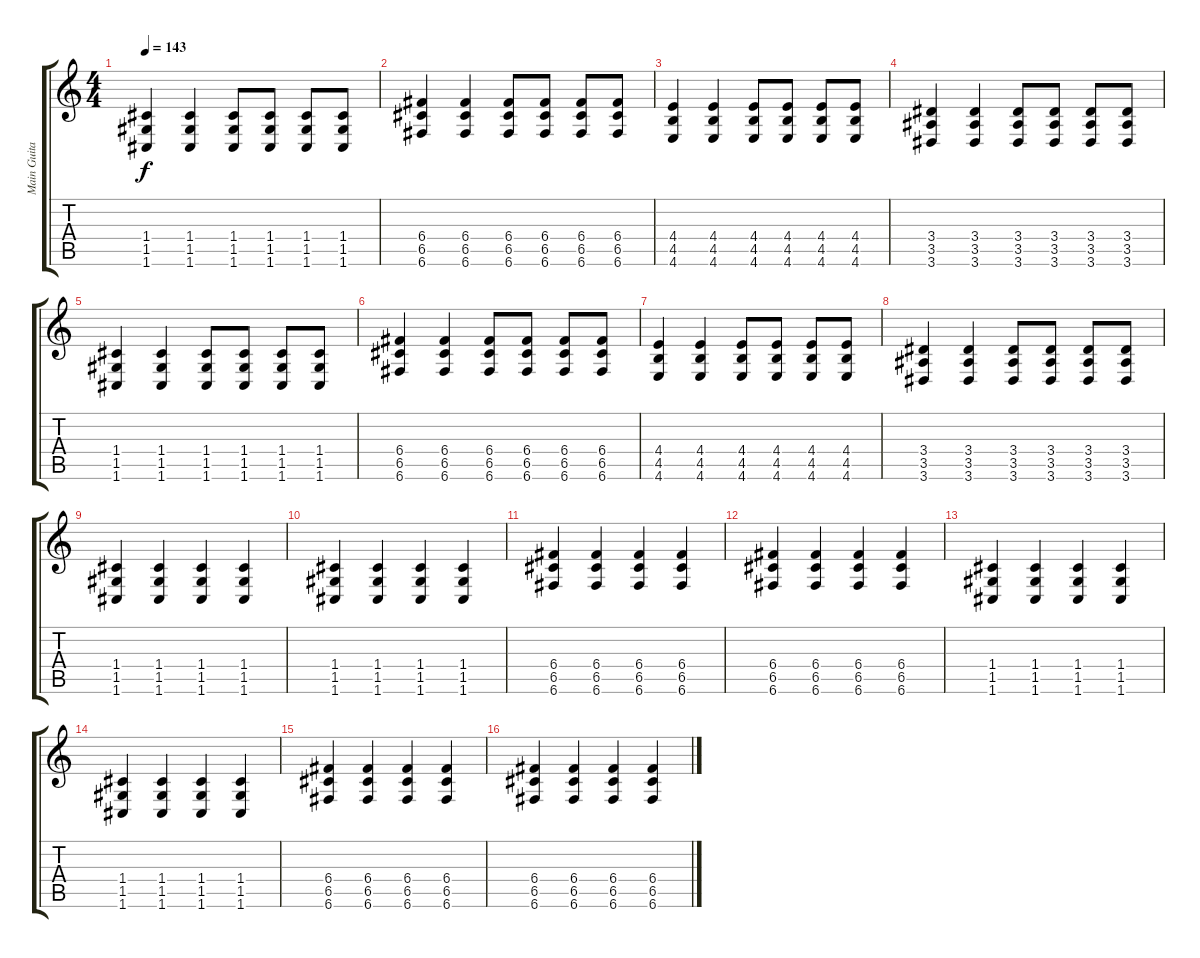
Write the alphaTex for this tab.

\track ("Main Guitar" "Main Guita") {instrument overdrivenguitar}
\staff {score tabs}
\tuning (D4 A3 F3 C3 G2 C2) {hide}
\ts (4 4)
\tempo 143
\clef g2
\ks c
(1.4 1.5 1.6).4{dy f} (1.4 1.5 1.6).4 (1.4 1.5 1.6).8 (1.4 1.5 1.6).8 (1.4 1.5 1.6).8 (1.4 1.5 1.6).8 |
(6.4 6.5 6.6).4 (6.4 6.5 6.6).4 (6.4 6.5 6.6).8 (6.4 6.5 6.6).8 (6.4 6.5 6.6).8 (6.4 6.5 6.6).8 |
(4.4 4.5 4.6).4 (4.4 4.5 4.6).4 (4.4 4.5 4.6).8 (4.4 4.5 4.6).8 (4.4 4.5 4.6).8 (4.4 4.5 4.6).8 |
(3.4 3.5 3.6).4 (3.4 3.5 3.6).4 (3.4 3.5 3.6).8 (3.4 3.5 3.6).8 (3.4 3.5 3.6).8 (3.4 3.5 3.6).8 |
(1.4 1.5 1.6).4 (1.4 1.5 1.6).4 (1.4 1.5 1.6).8 (1.4 1.5 1.6).8 (1.4 1.5 1.6).8 (1.4 1.5 1.6).8 |
(6.4 6.5 6.6).4 (6.4 6.5 6.6).4 (6.4 6.5 6.6).8 (6.4 6.5 6.6).8 (6.4 6.5 6.6).8 (6.4 6.5 6.6).8 |
(4.4 4.5 4.6).4 (4.4 4.5 4.6).4 (4.4 4.5 4.6).8 (4.4 4.5 4.6).8 (4.4 4.5 4.6).8 (4.4 4.5 4.6).8 |
(3.4 3.5 3.6).4 (3.4 3.5 3.6).4 (3.4 3.5 3.6).8 (3.4 3.5 3.6).8 (3.4 3.5 3.6).8 (3.4 3.5 3.6).8 |
(1.4 1.5 1.6).4 (1.4 1.5 1.6).4 (1.4 1.5 1.6).4 (1.4 1.5 1.6).4 |
(1.4 1.5 1.6).4 (1.4 1.5 1.6).4 (1.4 1.5 1.6).4 (1.4 1.5 1.6).4 |
(6.4 6.5 6.6).4 (6.4 6.5 6.6).4 (6.4 6.5 6.6).4 (6.4 6.5 6.6).4 |
(6.4 6.5 6.6).4 (6.4 6.5 6.6).4 (6.4 6.5 6.6).4 (6.4 6.5 6.6).4 |
(1.4 1.5 1.6).4 (1.4 1.5 1.6).4 (1.4 1.5 1.6).4 (1.4 1.5 1.6).4 |
(1.4 1.5 1.6).4 (1.4 1.5 1.6).4 (1.4 1.5 1.6).4 (1.4 1.5 1.6).4 |
(6.4 6.5 6.6).4 (6.4 6.5 6.6).4 (6.4 6.5 6.6).4 (6.4 6.5 6.6).4 |
(6.4 6.5 6.6).4 (6.4 6.5 6.6).4 (6.4 6.5 6.6).4 (6.4 6.5 6.6).4
